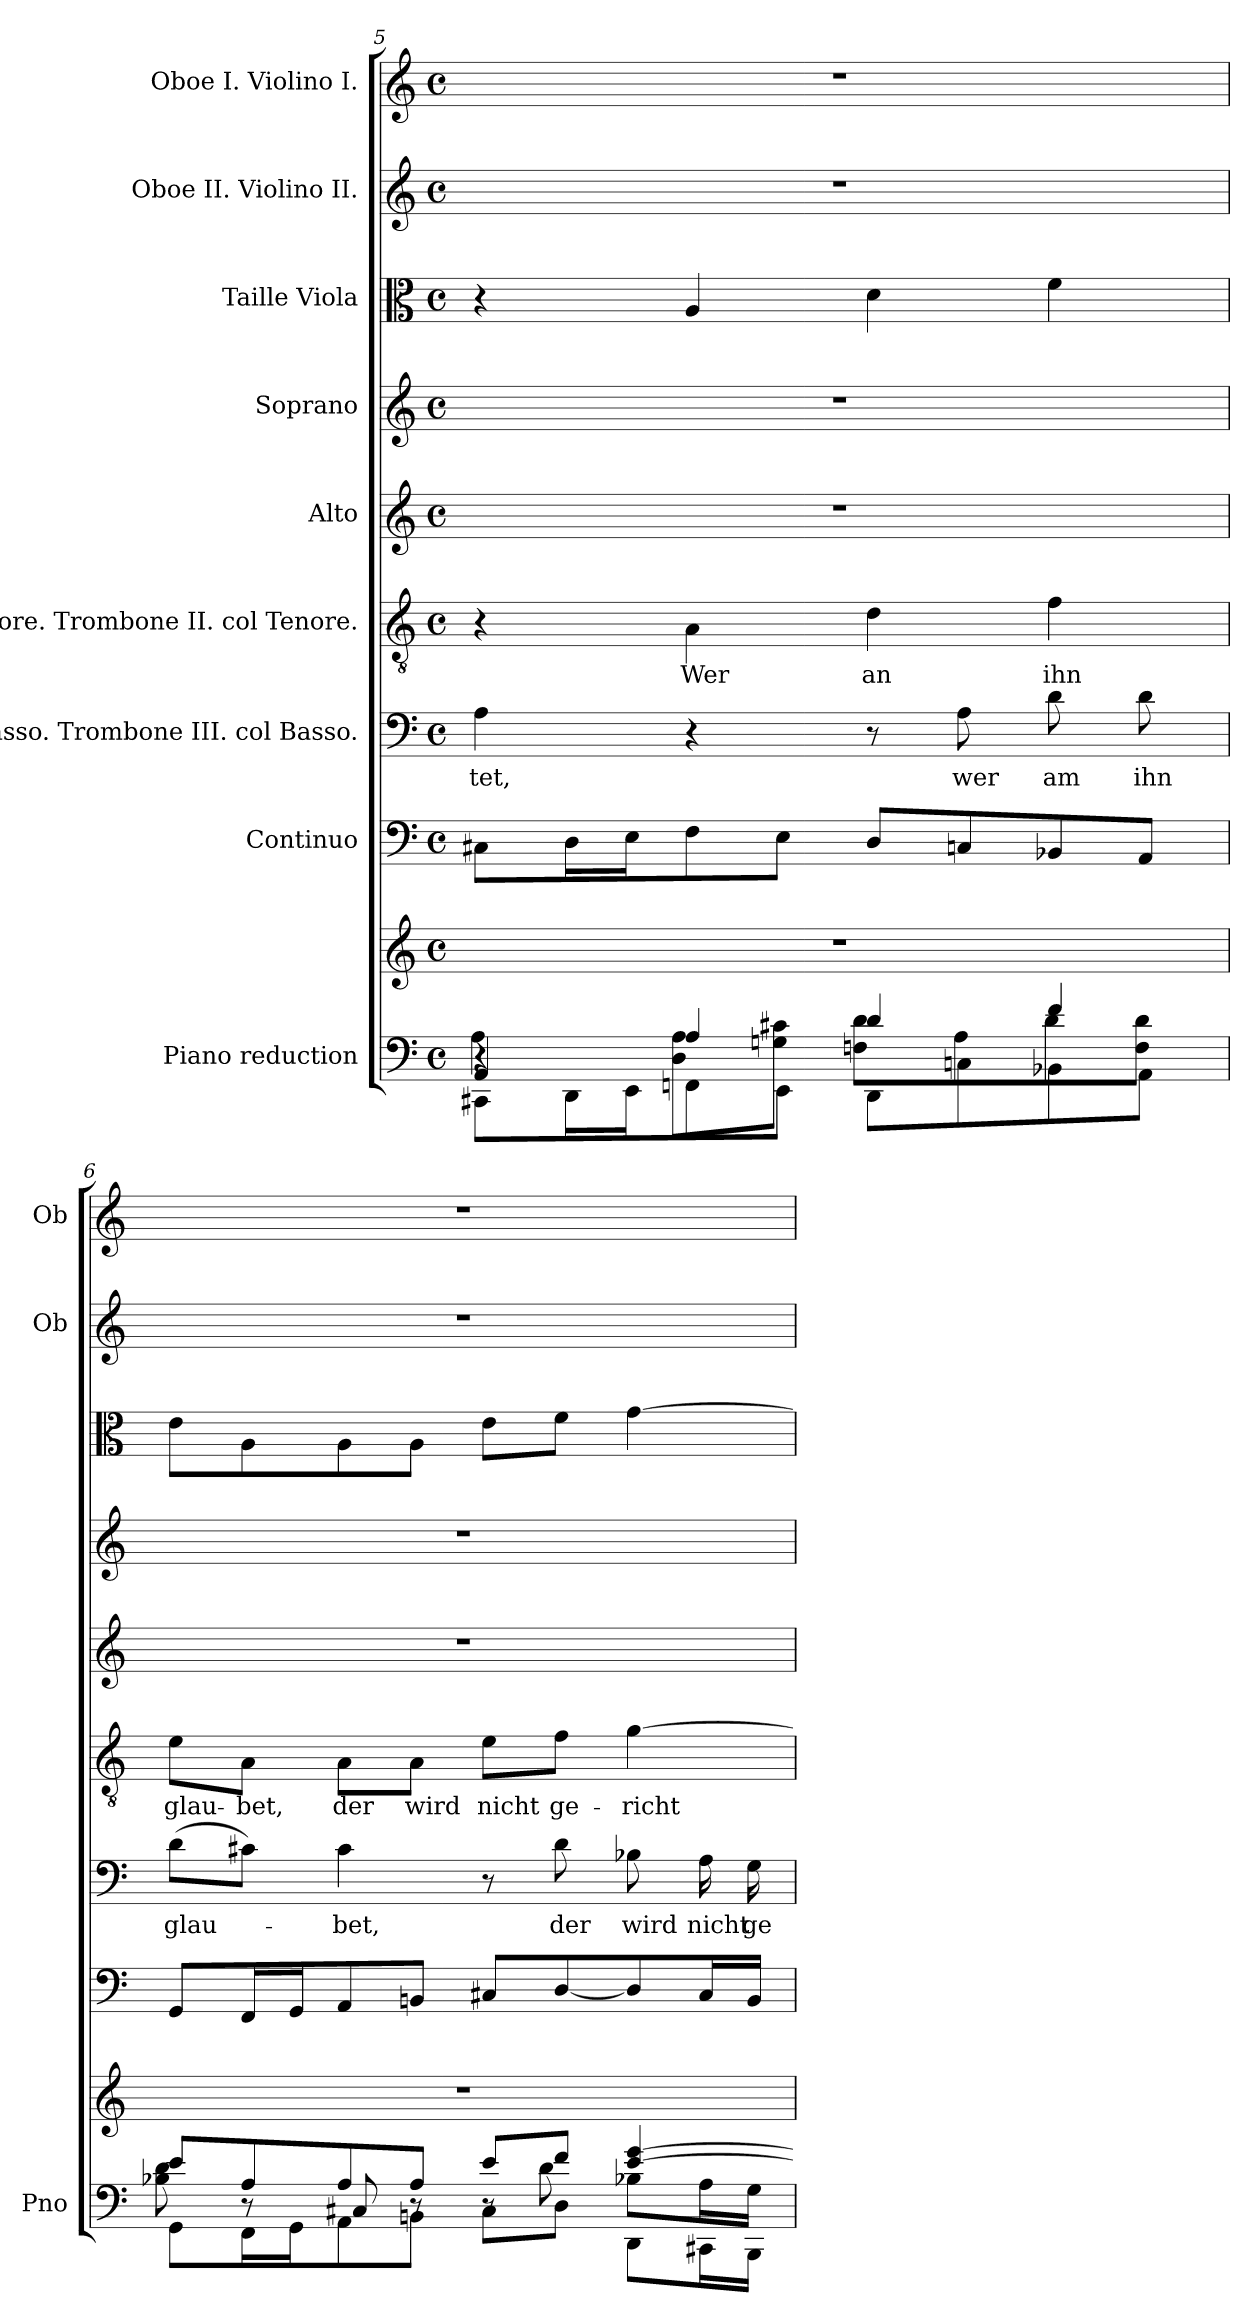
**kern	**kern	**kern	**kern	**text	**kern	**text	**kern	**kern	**kern	**kern	**kern
*part9	*part9	*part8	*part7	*part7	*part6	*part6	*part5	*part4	*part3	*part2	*part1
*staff10	*staff9	*staff8	*staff7	*staff7	*staff6	*staff6	*staff5	*staff4	*staff3	*staff2	*staff1
*I"Piano reduction	*	*I"Continuo	*I"Basso. Trombone III. col Basso.	*	*I"Tenore. Trombone II. col Tenore.	*	*I"Alto	*I"Soprano	*I"Taille Viola	*I"Oboe II. Violino II.	*I"Oboe I. Violino I.
*I'Pno	*	*	*	*	*	*	*	*	*	*I'Ob	*I'Ob
!!LO:PB:g=z
*clefF4	*clefG2	*clefF4	*clefF4	*	*clefGv2	*	*clefG2	*clefG2	*clefC3	*clefG2	*clefG2
*k[]	*k[]	*k[]	*k[]	*	*k[]	*	*k[]	*k[]	*k[]	*k[]	*k[]
*M4/4	*M4/4	*M4/4	*M4/4	*	*M4/4	*	*M4/4	*M4/4	*M4/4	*M4/4	*M4/4
*met(c)	*met(c)	*met(c)	*met(c)	*	*met(c)	*	*met(c)	*met(c)	*met(c)	*met(c)	*met(c)
=5	=5	=5	=5	=5	=5	=5	=5	=5	=5	=5	=5
*^	*	*	*	*	*	*	*	*	*	*	*
*	*^	*	*	*	*	*	*	*	*	*	*	*
*	*	*^	*	*	*	*	*	*	*	*	*	*	*
!	!	!	!	!	!	!	!LO:LY:b	!	!	!	!	!	!	!
4r	8CC#X\L	4AA/	4A\	1r	8C#X\L	4A\	tet,	4r	.	1r	1r	4r	1r	1r
.	16DD\L	.	.	.	16D\L	.	.	.	.	.	.	.	.	.
.	16EE\J	.	.	.	16E\J	.	.	.	.	.	.	.	.	.
!	!	!	!	!	!	!	!	!	!LO:LY:b	!	!	!	!	!
4A/	8FFn\	8D\ 8A\L	4ryy	.	8F\	4r	.	4A\	Wer	.	.	4A/	.	.
.	8EE\J	8Gn\ 8c#X\J	.	.	8E\J	.	.	.	.	.	.	.	.	.
!	!	!	!	!	!	!	!	!	!LO:LY:b	!	!	!	!	!
4d/	8DD\L	8Fn\ 8d\L	2ryy	.	8D/L	8r	.	4d\	an	.	.	4d\	.	.
!	!	!	!	!	!	!	!LO:LY:b	!	!	!	!	!	!	!
.	8Cn\	8A\	.	.	8Cn/	8A\	wer	.	.	.	.	.	.	.
!	!	!	!	!	!	!	!LO:LY:b	!	!LO:LY:b	!	!	!	!	!
4f/	8BB-X\	8d\	.	.	8BB-X/	8d\	am	4f\	ihn	.	.	4f\	.	.
!	!	!	!	!	!	!	!LO:LY:b	!	!	!	!	!	!	!
.	8AA\J	8F\ 8d\J	.	.	8AA/J	8d\	ihn	.	.	.	.	.	.	.
*	*	*v	*v	*	*	*	*	*	*	*	*	*	*	*
=6	=6	=6	=6	=6	=6	=6	=6	=6	=6	=6	=6	=6	=6
!	!	!	!	!	!	!LO:LY:b	!	!LO:LY:b	!	!	!	!	!
8e/L	8GG\L	8B-X\ 8d\	1r	8GG/L	(8d\L	glau-	8e\L	glau-	1r	1r	8e\L	1r	1r
!	!	!	!	!	!	!	!	!LO:LY:b	!	!	!	!	!
8A/	16FF\L	8r	.	16FF/L	8c#X\J)	.	8A\J	-bet,	.	.	8A\	.	.
.	16GG\J	.	.	16GG/J	.	.	.	.	.	.	.	.	.
!	!	!	!	!	!	!LO:LY:b	!	!LO:LY:b	!	!	!	!	!
8A/	8AA\	8C#X/	.	8AA/	4c#\	-bet,	8A\L	der	.	.	8A\	.	.
!	!	!	!	!	!	!	!	!LO:LY:b	!	!	!	!	!
8A/J	8BBn\J	8r	.	8BBn/J	.	.	8A\J	wird	.	.	8A\J	.	.
!	!	!	!	!	!	!	!	!LO:LY:b	!	!	!	!	!
8e/L	8C#\L	8r	.	8C#X/L	8r	.	8e\L	nicht	.	.	8e\L	.	.
!	!	!	!	!	!	!LO:LY:b	!	!LO:LY:b	!	!	!	!	!
8f/J	8D\J	8d\	.	[8D/	8d\	der	8f\J	ge-	.	.	8f\J	.	.
!	!	!	!	!	!	!LO:LY:b	!	!LO:LY:b	!	!	!	!	!
[4e/ [4g/	8DD\L	8B-X\L	.	8D/]	8B-X\	wird	[4g\	-richt-	.	.	[4g\	.	.
!	!	!	!	!	!	!LO:LY:b	!	!	!	!	!	!	!
.	16CC#X\L	16A\L	.	16C#/L	16A\	nicht	.	.	.	.	.	.	.
!	!	!	!	!	!	!LO:LY:b	!	!	!	!	!	!	!
.	16BBB\JJ	16G\JJ	.	16BB/JJ	16G\	ge-	.	.	.	.	.	.	.
*v	*v	*v	*	*	*	*	*	*	*	*	*	*	*
=	=	=	=	=	=	=	=	=	=	=	=
*-	*-	*-	*-	*-	*-	*-	*-	*-	*-	*-	*-
